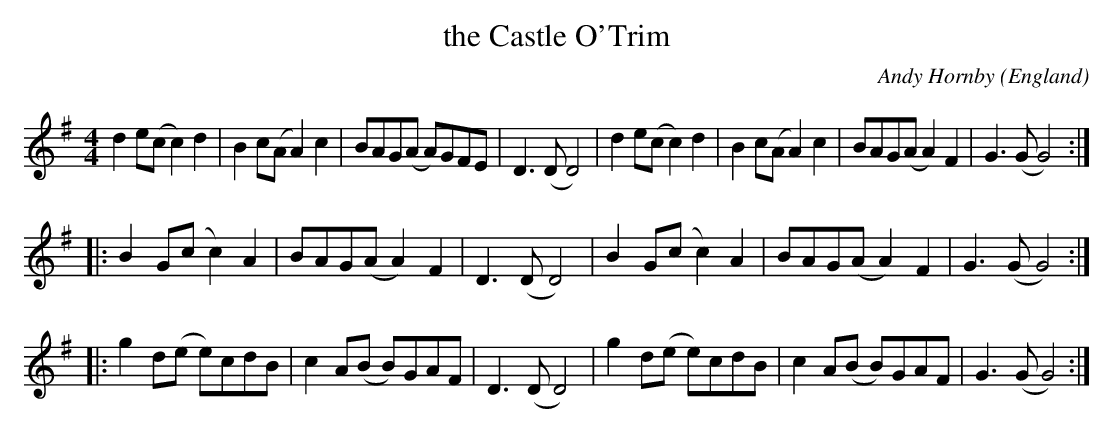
X:1
T:the Castle O'Trim
C:Andy Hornby
M:4/4
O:England
K:G
d2e(c c2)d2| B2c(A A2)c2| BAG(A A)GFE| D3(D D4)|\
d2e(c c2)d2| B2c(A A2)c2| BAG(A A2)F2| G3(G G4):|
|:B2G(c c2)A2|BAG(A A2)F2|D3(D D4)|\
  B2G(c c2)A2|BAG(A A2)F2|G3(G G4):|
|:g2d(e e)cdB|c2A(B B)GAF|D3(D D4)|\
g2d(e e)cdB|c2A(B B)GAF|G3(G G4):|
